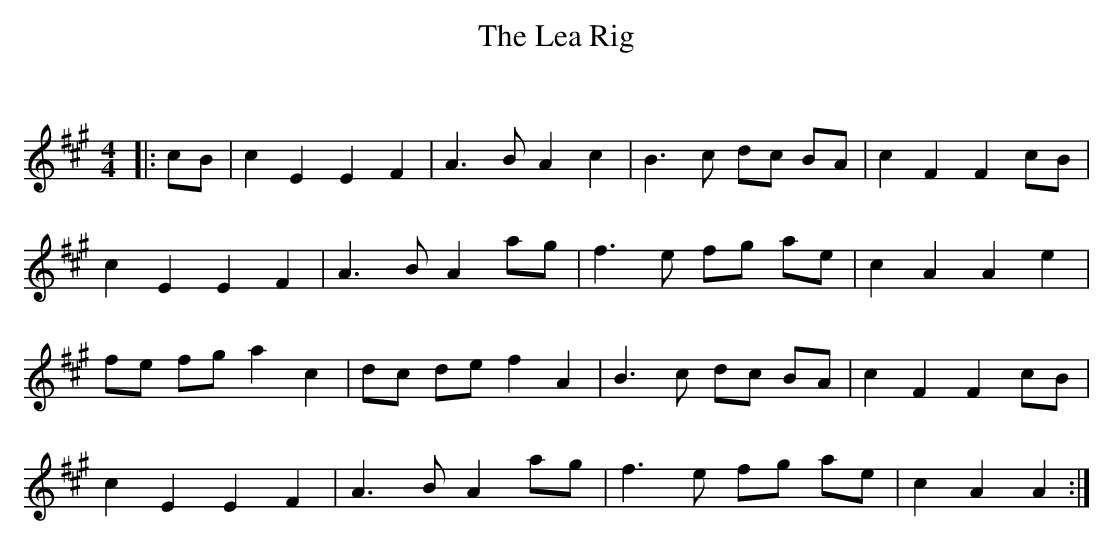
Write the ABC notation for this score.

X:1
T: The Lea Rig
C:
Q: 128
K:A
M:4/4
L:1/16
|:c2B2|c4 E4 E4 F4|A6 B2 A4 c4|B6 c2 d2c2 B2A2|c4 F4 F4 c2B2|
c4 E4 E4 F4|A6 B2 A4 a2g2|f6 e2 f2g2 a2e2|c4 A4 A4 e4|
f2e2 f2g2 a4 c4|d2c2 d2e2 f4 A4|B6 c2 d2c2 B2A2|c4 F4 F4 c2B2|
c4 E4 E4 F4|A6 B2 A4 a2g2|f6 e2 f2g2 a2e2|c4 A4 A4:|
